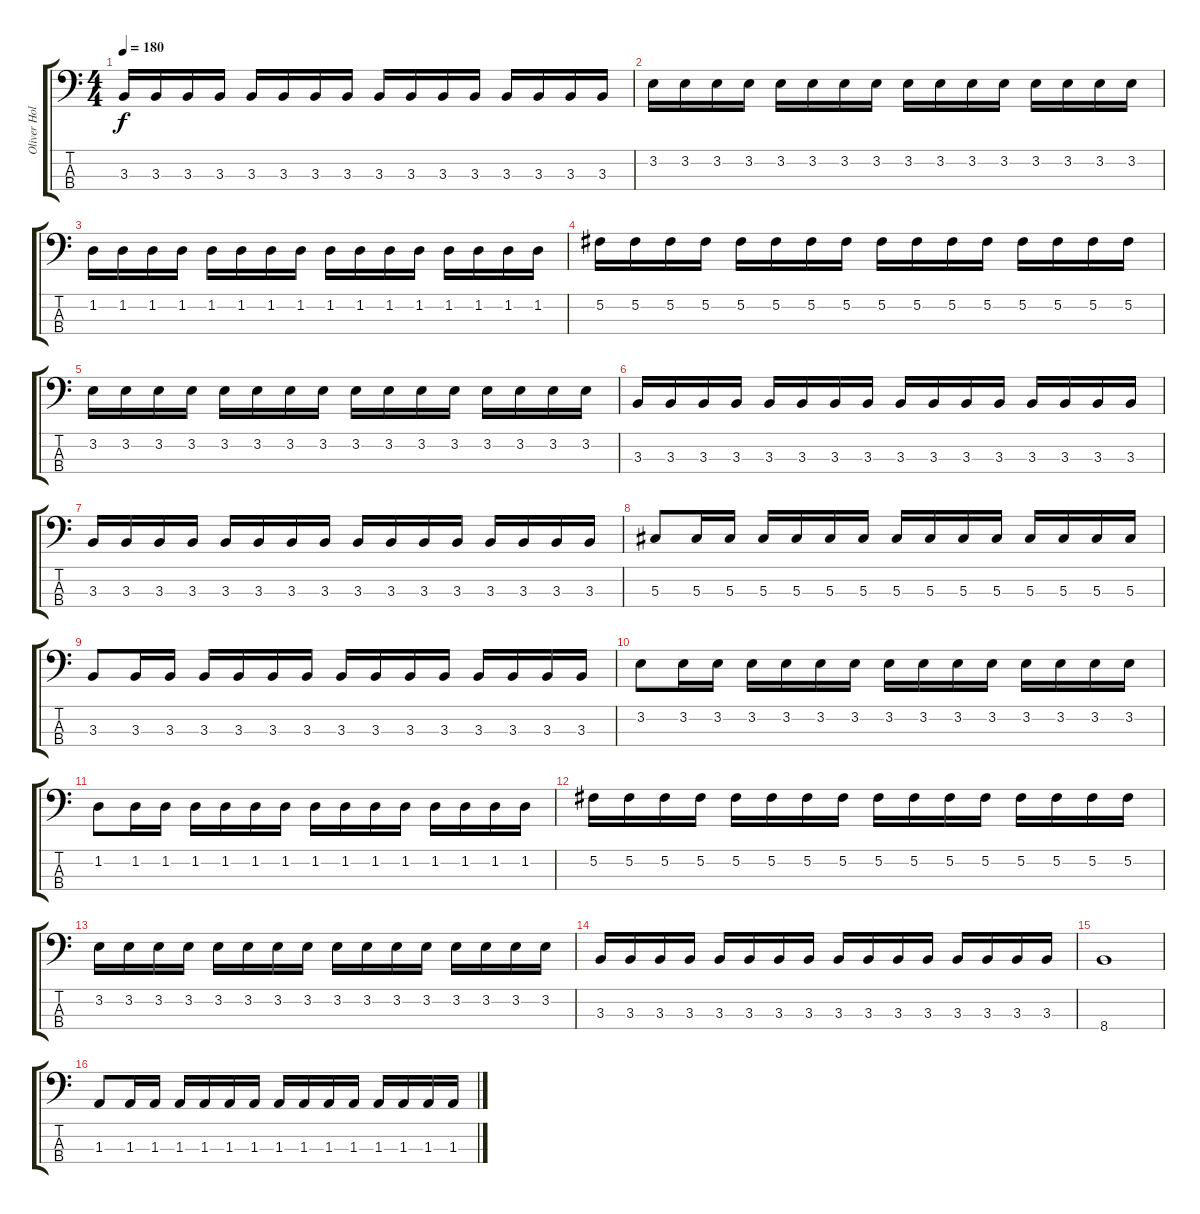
\track ("Oliver Holzwarth" "Oliver Hol") {instrument electricbasspick}
\staff {score tabs}
\tuning (Gb2 Db2 Ab1 Eb1) {hide}
\ts (4 4)
\tempo 180
\clef f4
\ks c
3.3.16{dy f} 3.3.16 3.3.16 3.3.16 3.3.16 3.3.16 3.3.16 3.3.16 3.3.16 3.3.16 3.3.16 3.3.16 3.3.16 3.3.16 3.3.16 3.3.16 |
3.2.16 3.2.16 3.2.16 3.2.16 3.2.16 3.2.16 3.2.16 3.2.16 3.2.16 3.2.16 3.2.16 3.2.16 3.2.16 3.2.16 3.2.16 3.2.16 |
1.2.16 1.2.16 1.2.16 1.2.16 1.2.16 1.2.16 1.2.16 1.2.16 1.2.16 1.2.16 1.2.16 1.2.16 1.2.16 1.2.16 1.2.16 1.2.16 |
5.2.16 5.2.16 5.2.16 5.2.16 5.2.16 5.2.16 5.2.16 5.2.16 5.2.16 5.2.16 5.2.16 5.2.16 5.2.16 5.2.16 5.2.16 5.2.16 |
3.2.16 3.2.16 3.2.16 3.2.16 3.2.16 3.2.16 3.2.16 3.2.16 3.2.16 3.2.16 3.2.16 3.2.16 3.2.16 3.2.16 3.2.16 3.2.16 |
3.3.16 3.3.16 3.3.16 3.3.16 3.3.16 3.3.16 3.3.16 3.3.16 3.3.16 3.3.16 3.3.16 3.3.16 3.3.16 3.3.16 3.3.16 3.3.16 |
3.3.16 3.3.16 3.3.16 3.3.16 3.3.16 3.3.16 3.3.16 3.3.16 3.3.16 3.3.16 3.3.16 3.3.16 3.3.16 3.3.16 3.3.16 3.3.16 |
5.3.8 5.3.16 5.3.16 5.3.16 5.3.16 5.3.16 5.3.16 5.3.16 5.3.16 5.3.16 5.3.16 5.3.16 5.3.16 5.3.16 5.3.16 |
3.3.8 3.3.16 3.3.16 3.3.16 3.3.16 3.3.16 3.3.16 3.3.16 3.3.16 3.3.16 3.3.16 3.3.16 3.3.16 3.3.16 3.3.16 |
3.2.8 3.2.16 3.2.16 3.2.16 3.2.16 3.2.16 3.2.16 3.2.16 3.2.16 3.2.16 3.2.16 3.2.16 3.2.16 3.2.16 3.2.16 |
1.2.8 1.2.16 1.2.16 1.2.16 1.2.16 1.2.16 1.2.16 1.2.16 1.2.16 1.2.16 1.2.16 1.2.16 1.2.16 1.2.16 1.2.16 |
5.2.16 5.2.16 5.2.16 5.2.16 5.2.16 5.2.16 5.2.16 5.2.16 5.2.16 5.2.16 5.2.16 5.2.16 5.2.16 5.2.16 5.2.16 5.2.16 |
3.2.16 3.2.16 3.2.16 3.2.16 3.2.16 3.2.16 3.2.16 3.2.16 3.2.16 3.2.16 3.2.16 3.2.16 3.2.16 3.2.16 3.2.16 3.2.16 |
3.3.16 3.3.16 3.3.16 3.3.16 3.3.16 3.3.16 3.3.16 3.3.16 3.3.16 3.3.16 3.3.16 3.3.16 3.3.16 3.3.16 3.3.16 3.3.16 |
8.4.1 |
1.3.8 1.3.16 1.3.16 1.3.16 1.3.16 1.3.16 1.3.16 1.3.16 1.3.16 1.3.16 1.3.16 1.3.16 1.3.16 1.3.16 1.3.16
